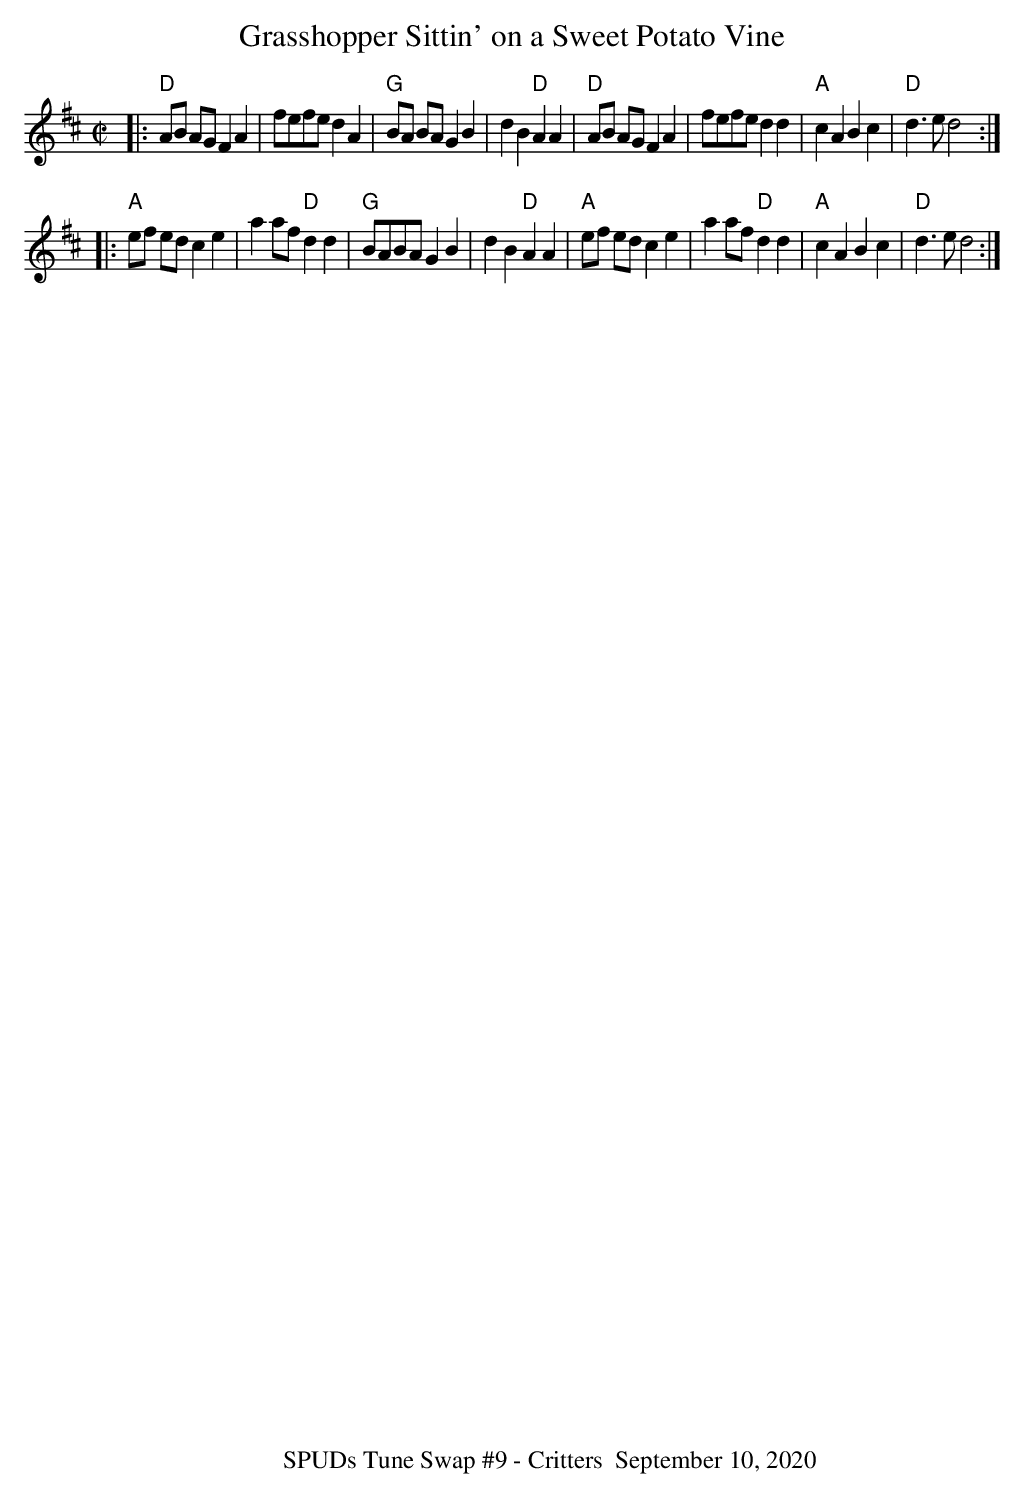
X:1
T:Grasshopper Sittin' on a Sweet Potato Vine
M:C|
L:1/8
K:D
|:"D"AB AG F2A2|fefed2A2|"G"BA BA G2B2|d2B2"D"A2A2|\
"D"AB AG F2A2|fefed2d2|"A"c2A2 B2c2|"D"d3ed4:|
|:"A"ef edc2e2|a2af"D"d2d2|"G"BABA G2B2|d2B2"D"A2A2|\
"A"ef edc2e2|a2af"D"d2d2|"A"c2A2 B2c2|"D"d3ed4:|
